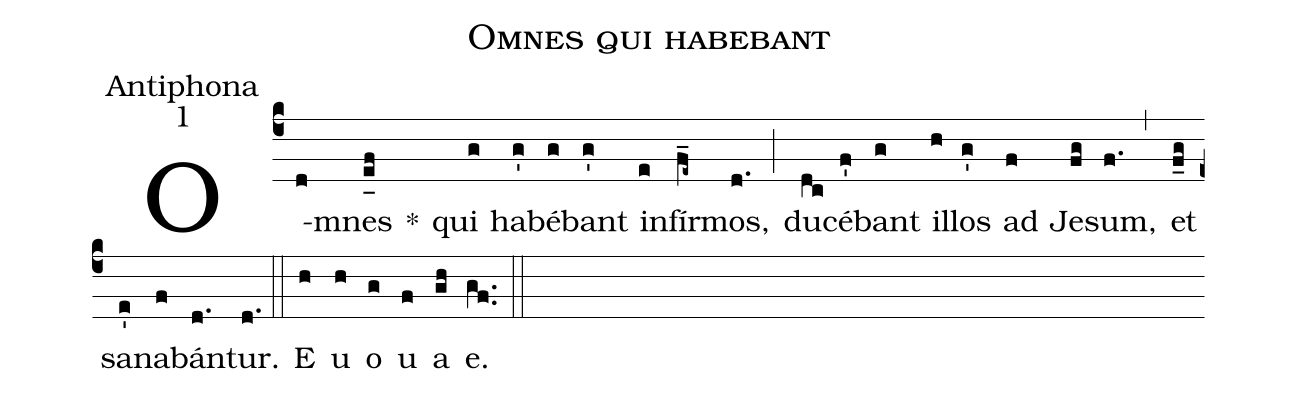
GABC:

name:Omnes qui habebant;
office-part:Antiphona;
mode:1;
%%
(c4) O(d)mnes(e_[uh:l]f) *() qui(g) ha(g')bé(g)bant(g') in(e)fír(f_e~)mos,(d.) (;) du(dc)cé(f')bant(g) il(h)los(g') ad(f) Je(fg)sum,(f.) (,) et(f_g) sa(e')na(f)bán(d.)tur.(d.) (::) <eu>E(h) u(h) o(g) u(f) a(gh) e.</eu>(gf..) (::)
